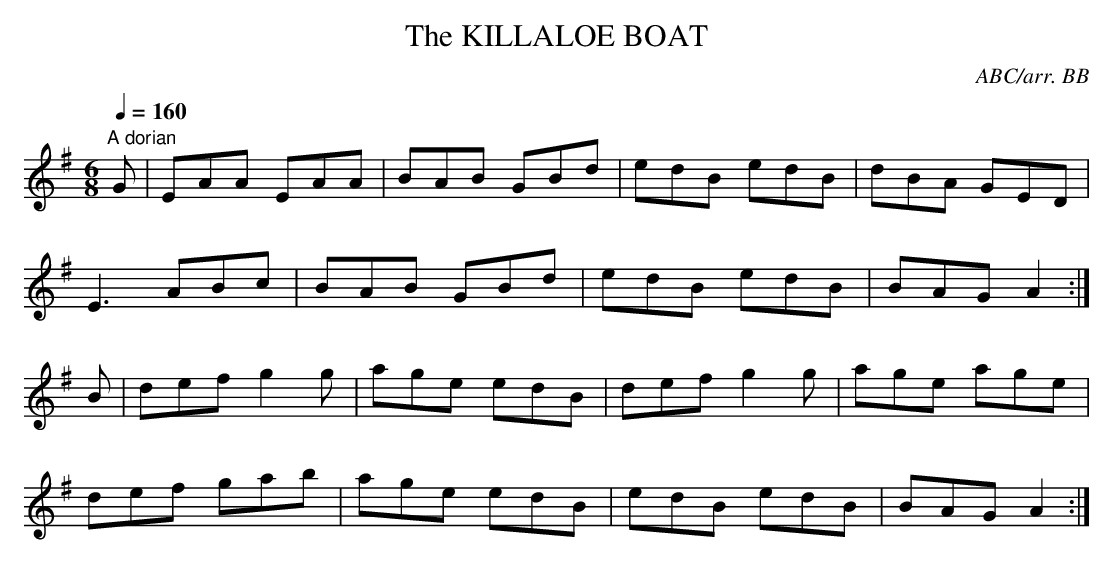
X:1
T:KILLALOE BOAT, The
C:ABC/arr. BB
Q:1/4=160
M:6/8
K:G
"A dorian"
G|EAA EAA|BAB GBd|edB edB|dBA GED|
E3 ABc|BAB GBd|edB edB|BAG A2:|
B|def g2g|age edB|def g2g|age age|
def gab|age edB|edB edB|BAG A2:|
